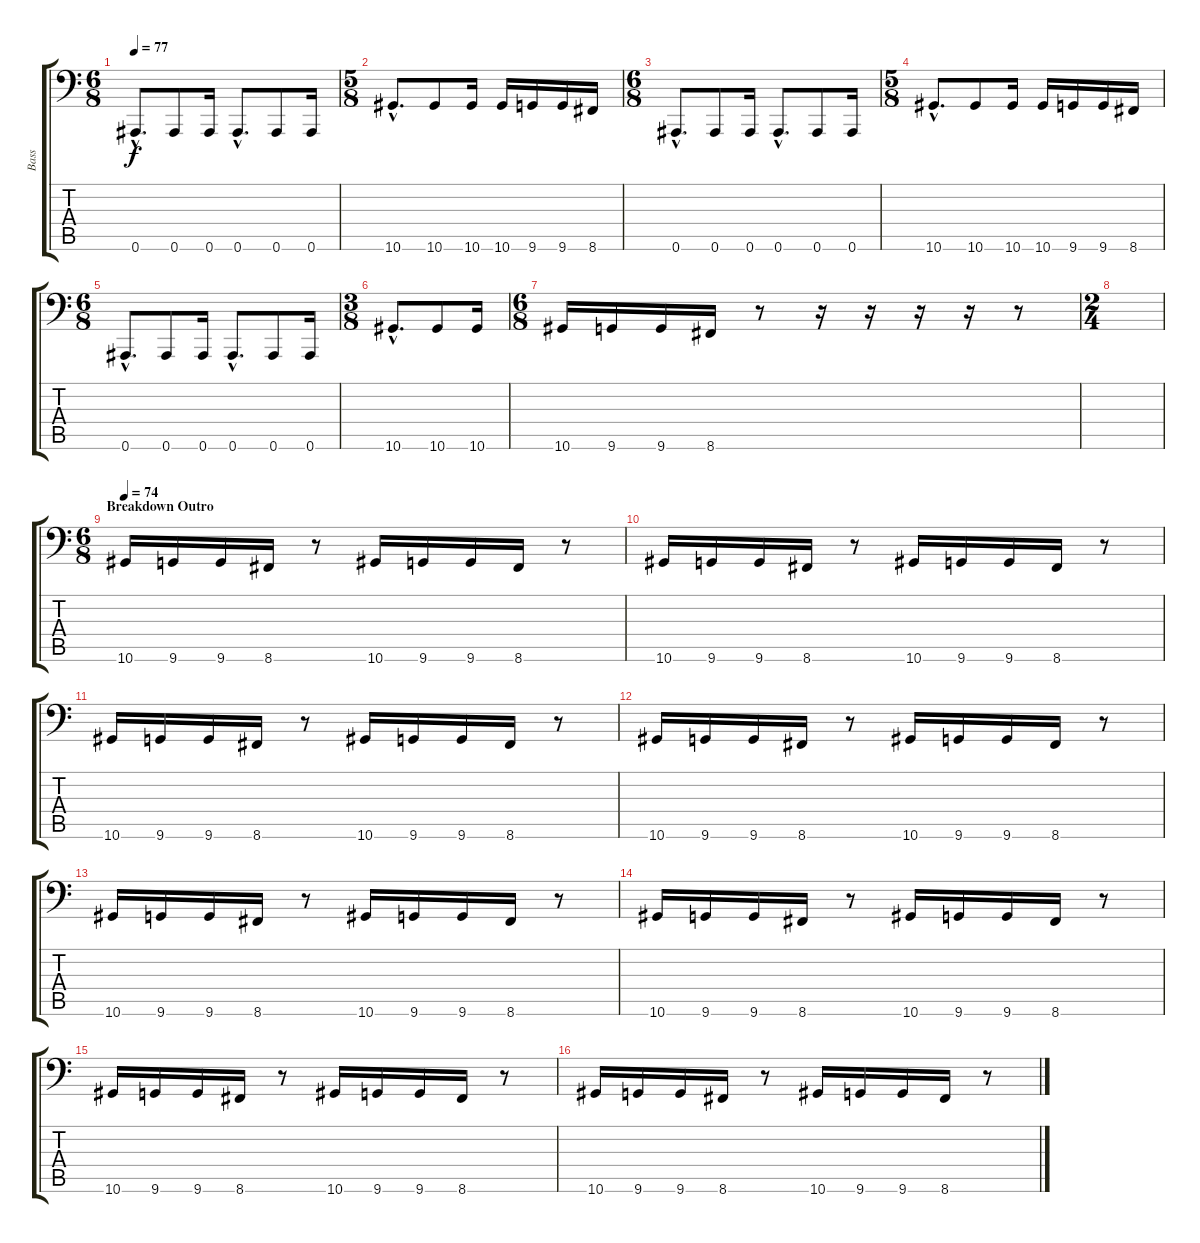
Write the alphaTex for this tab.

\track ("Bass" "Bass") {instrument electricbassfinger}
\staff {score tabs}
\tuning (C4 G3 Eb3 Bb2 F2 Bb0) {hide}
\ts (6 8)
\tempo 77
\clef f4
\ks c
0.6{hac}.8{d dy f} 0.6.8 0.6.16 0.6{hac}.8{d} 0.6.8 0.6.16 |
\ts (5 8)
10.6{hac}.8{d} 10.6.8 10.6.16 10.6.16 9.6.16 9.6.16 8.6.16 |
\ts (6 8)
0.6{hac}.8{d} 0.6.8 0.6.16 0.6{hac}.8{d} 0.6.8 0.6.16 |
\ts (5 8)
10.6{hac}.8{d} 10.6.8 10.6.16 10.6.16 9.6.16 9.6.16 8.6.16 |
\ts (6 8)
0.6{hac}.8{d} 0.6.8 0.6.16 0.6{hac}.8{d} 0.6.8 0.6.16 |
\ts (3 8)
10.6{hac}.8{d} 10.6.8 10.6.16 |
\ts (6 8)
10.6.16 9.6.16 9.6.16 8.6.16 r.8 r.16 r.16 r.16 r.16 r.8 |
\ts (2 4)
|
\ts (6 8)
\section ("" "Breakdown Outro")
\tempo 72
\tempo 74
10.6.16 9.6.16 9.6.16 8.6.16 r.8 10.6.16 9.6.16 9.6.16 8.6.16 r.8 |
10.6.16 9.6.16 9.6.16 8.6.16 r.8 10.6.16 9.6.16 9.6.16 8.6.16 r.8 |
10.6.16 9.6.16 9.6.16 8.6.16 r.8 10.6.16 9.6.16 9.6.16 8.6.16 r.8 |
10.6.16 9.6.16 9.6.16 8.6.16 r.8 10.6.16 9.6.16 9.6.16 8.6.16 r.8 |
10.6.16 9.6.16 9.6.16 8.6.16 r.8 10.6.16 9.6.16 9.6.16 8.6.16 r.8 |
10.6.16 9.6.16 9.6.16 8.6.16 r.8 10.6.16 9.6.16 9.6.16 8.6.16 r.8 |
10.6.16 9.6.16 9.6.16 8.6.16 r.8 10.6.16 9.6.16 9.6.16 8.6.16 r.8 |
10.6.16 9.6.16 9.6.16 8.6.16 r.8 10.6.16 9.6.16 9.6.16 8.6.16 r.8
